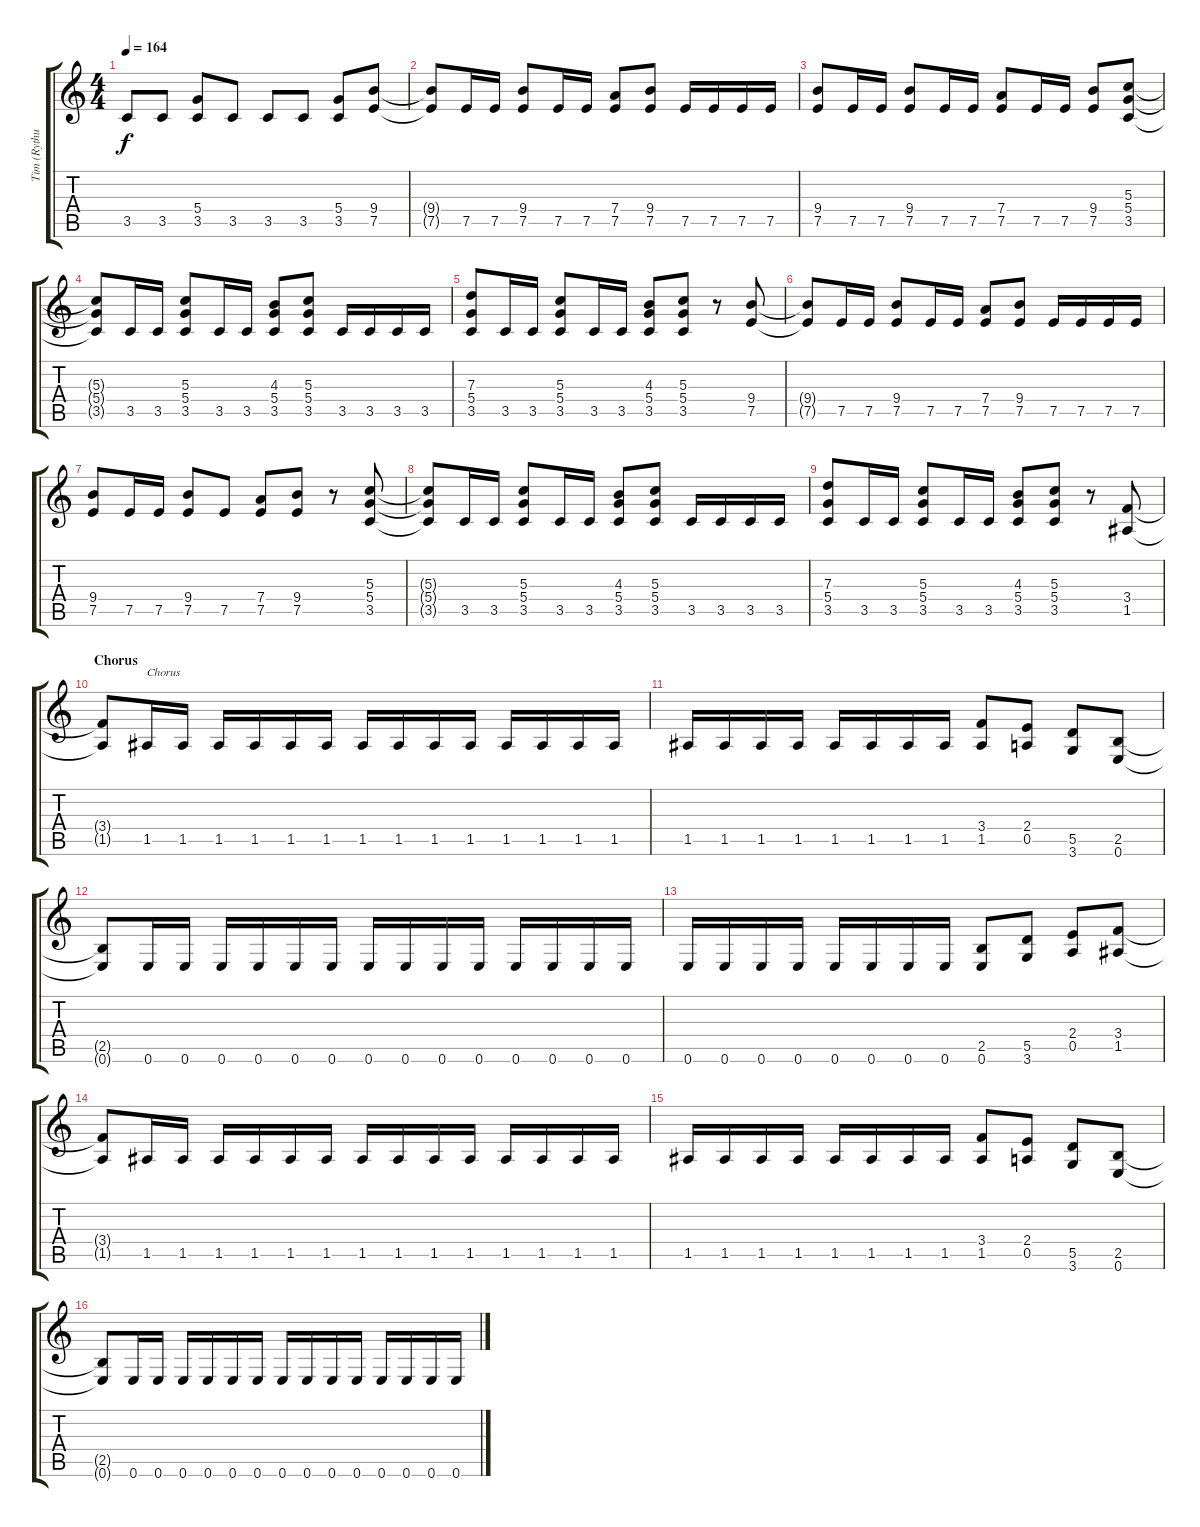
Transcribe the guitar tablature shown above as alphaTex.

\track ("Tim (Rythum)" "Tim (Rythu") {instrument distortionguitar}
\staff {score tabs}
\tuning (E4 B3 G3 D3 A2 E2) {hide}
\ts (4 4)
\tempo 164
\clef g2
\ks c
3.5.8{dy f} 3.5.8 (5.4 3.5).8 3.5.8 3.5.8 3.5.8 (5.4 3.5).8 (9.4 7.5).8 |
(9.4{t} 7.5{t}).8 7.5.16 7.5.16 (9.4 7.5).8 7.5.16 7.5.16 (7.4 7.5).8 (9.4 7.5).8 7.5.16 7.5.16 7.5.16 7.5.16 |
(9.4 7.5).8 7.5.16 7.5.16 (9.4 7.5).8 7.5.16 7.5.16 (7.4 7.5).8 7.5.16 7.5.16 (9.4 7.5).8 (5.3 5.4 3.5).8 |
(5.3{t} 5.4{t} 3.5{t}).8 3.5.16 3.5.16 (5.3 5.4 3.5).8 3.5.16 3.5.16 (4.3 5.4 3.5).8 (5.3 5.4 3.5).8 3.5.16 3.5.16 3.5.16 3.5.16 |
(7.3 5.4 3.5).8 3.5.16 3.5.16 (5.3 5.4 3.5).8 3.5.16 3.5.16 (4.3 5.4 3.5).8 (5.3 5.4 3.5).8 r.8 (9.4 7.5).8 |
(9.4{t} 7.5{t}).8 7.5.16 7.5.16 (9.4 7.5).8 7.5.16 7.5.16 (7.4 7.5).8 (9.4 7.5).8 7.5.16 7.5.16 7.5.16 7.5.16 |
(9.4 7.5).8 7.5.16 7.5.16 (9.4 7.5).8 7.5.8 (7.4 7.5).8 (9.4 7.5).8 r.8 (5.3 5.4 3.5).8 |
(5.3{t} 5.4{t} 3.5{t}).8 3.5.16 3.5.16 (5.3 5.4 3.5).8 3.5.16 3.5.16 (4.3 5.4 3.5).8 (5.3 5.4 3.5).8 3.5.16 3.5.16 3.5.16 3.5.16 |
(7.3 5.4 3.5).8 3.5.16 3.5.16 (5.3 5.4 3.5).8 3.5.16 3.5.16 (4.3 5.4 3.5).8 (5.3 5.4 3.5).8 r.8 (3.4 1.5).8 |
\section ("" "Chorus")
(3.4{t} 1.5{t}).8 1.5.16{txt "Chorus"} 1.5.16 1.5.16 1.5.16 1.5.16 1.5.16 1.5.16 1.5.16 1.5.16 1.5.16 1.5.16 1.5.16 1.5.16 1.5.16 |
1.5.16 1.5.16 1.5.16 1.5.16 1.5.16 1.5.16 1.5.16 1.5.16 (3.4 1.5).8 (2.4 0.5).8 (5.5 3.6).8 (2.5 0.6).8 |
(2.5{t} 0.6{t}).8 0.6.16 0.6.16 0.6.16 0.6.16 0.6.16 0.6.16 0.6.16 0.6.16 0.6.16 0.6.16 0.6.16 0.6.16 0.6.16 0.6.16 |
0.6.16 0.6.16 0.6.16 0.6.16 0.6.16 0.6.16 0.6.16 0.6.16 (2.5 0.6).8 (5.5 3.6).8 (2.4 0.5).8 (3.4 1.5).8 |
(3.4{t} 1.5{t}).8 1.5.16 1.5.16 1.5.16 1.5.16 1.5.16 1.5.16 1.5.16 1.5.16 1.5.16 1.5.16 1.5.16 1.5.16 1.5.16 1.5.16 |
1.5.16 1.5.16 1.5.16 1.5.16 1.5.16 1.5.16 1.5.16 1.5.16 (3.4 1.5).8 (2.4 0.5).8 (5.5 3.6).8 (2.5 0.6).8 |
(2.5{t} 0.6{t}).8 0.6.16 0.6.16 0.6.16 0.6.16 0.6.16 0.6.16 0.6.16 0.6.16 0.6.16 0.6.16 0.6.16 0.6.16 0.6.16 0.6.16
